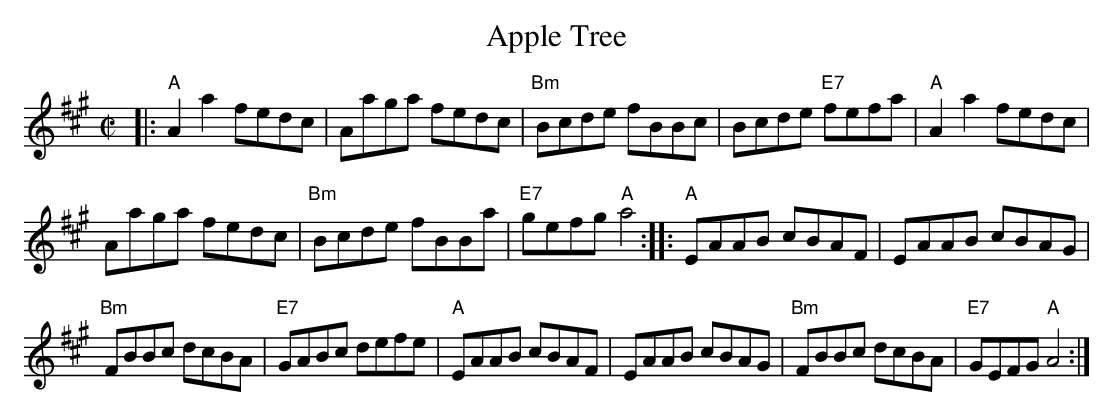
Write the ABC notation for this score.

X:1
T: Apple Tree
M: C|
L: 1/8
K: A
|:\
"A"A2a2 fedc | Aaga fedc | "Bm"Bcde fBBc | Bcde "E7"fefa | "A"A2a2 fedc |
Aaga fedc | "Bm"Bcde fBBa | "E7"gefg "A"a4 :: "A"EAAB cBAF | EAAB cBAG |
"Bm"FBBc dcBA | "E7"GABc defe | "A"EAAB cBAF | EAAB cBAG | "Bm"FBBc dcBA | "E7"GEFG "A"A4 :|
